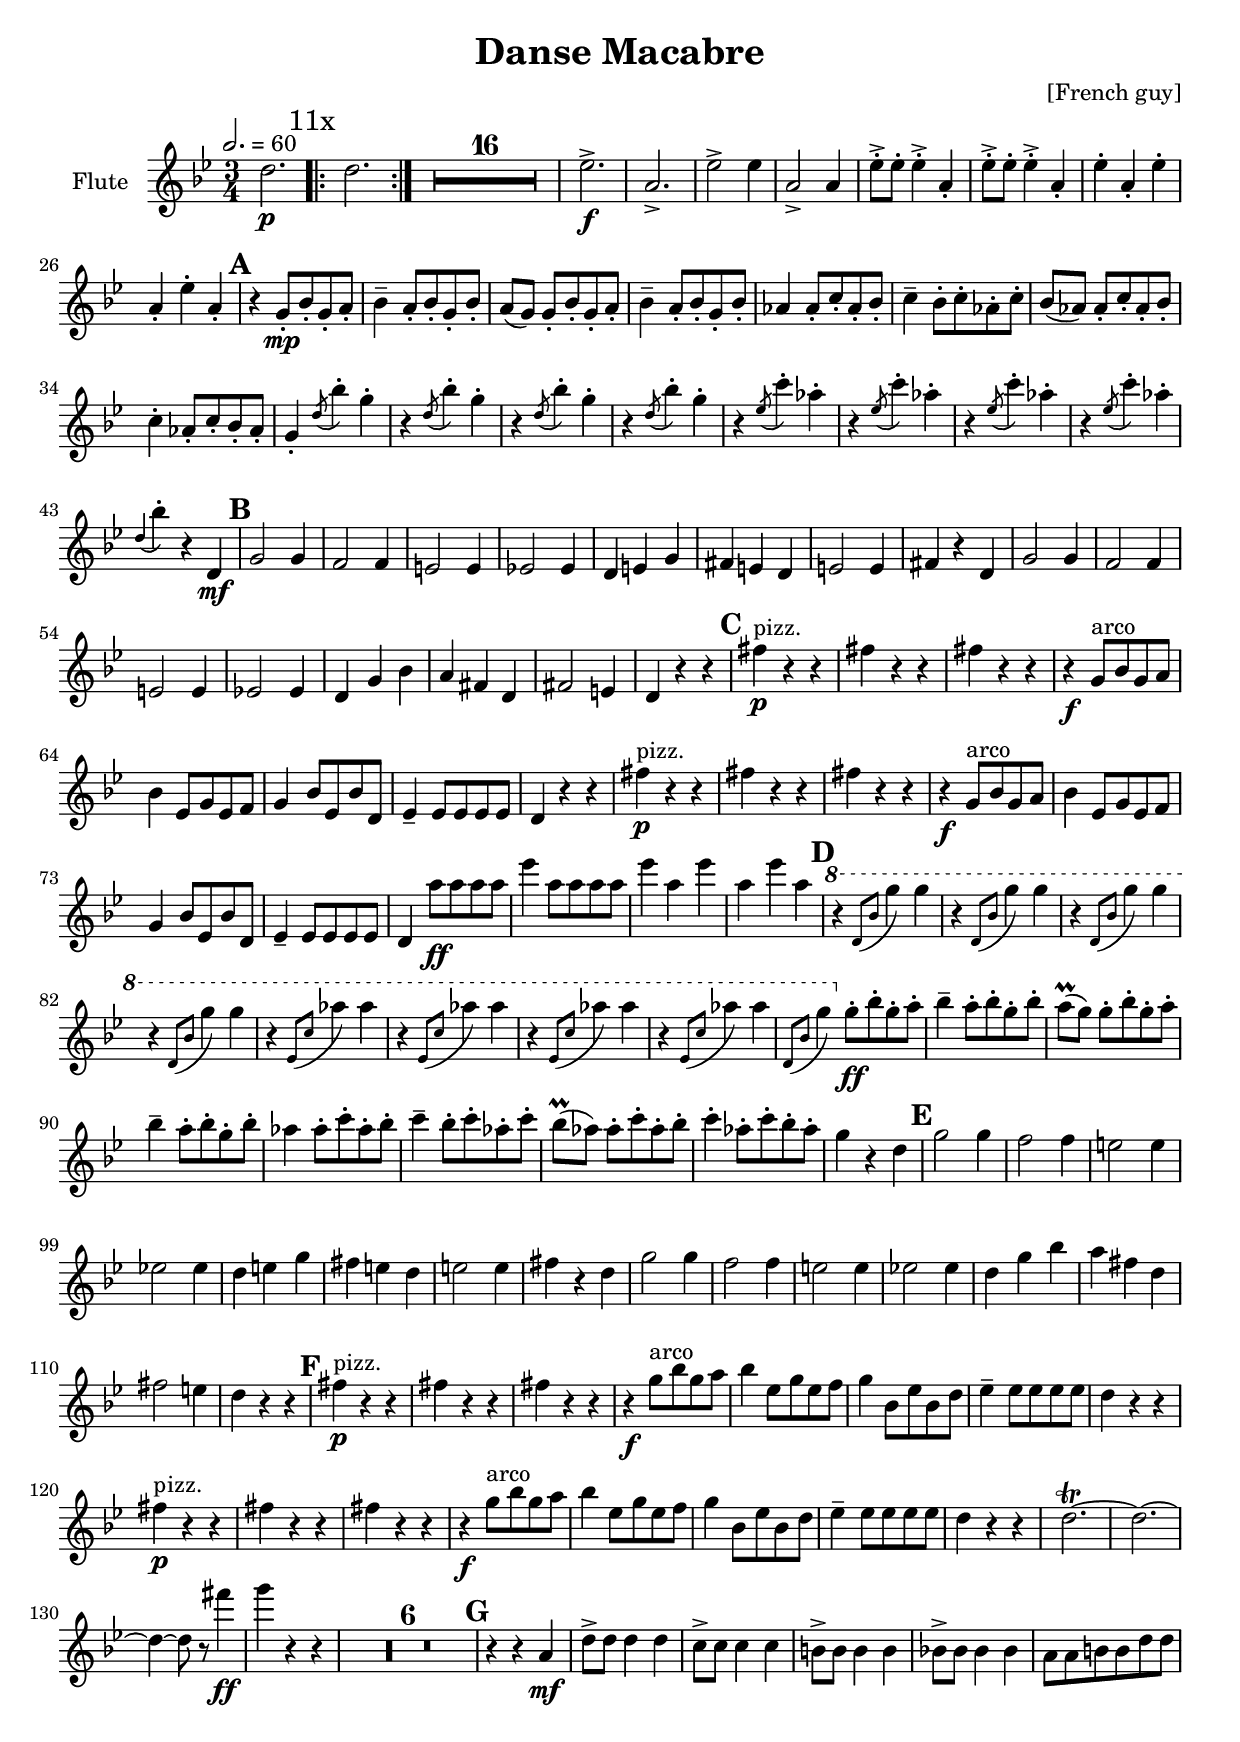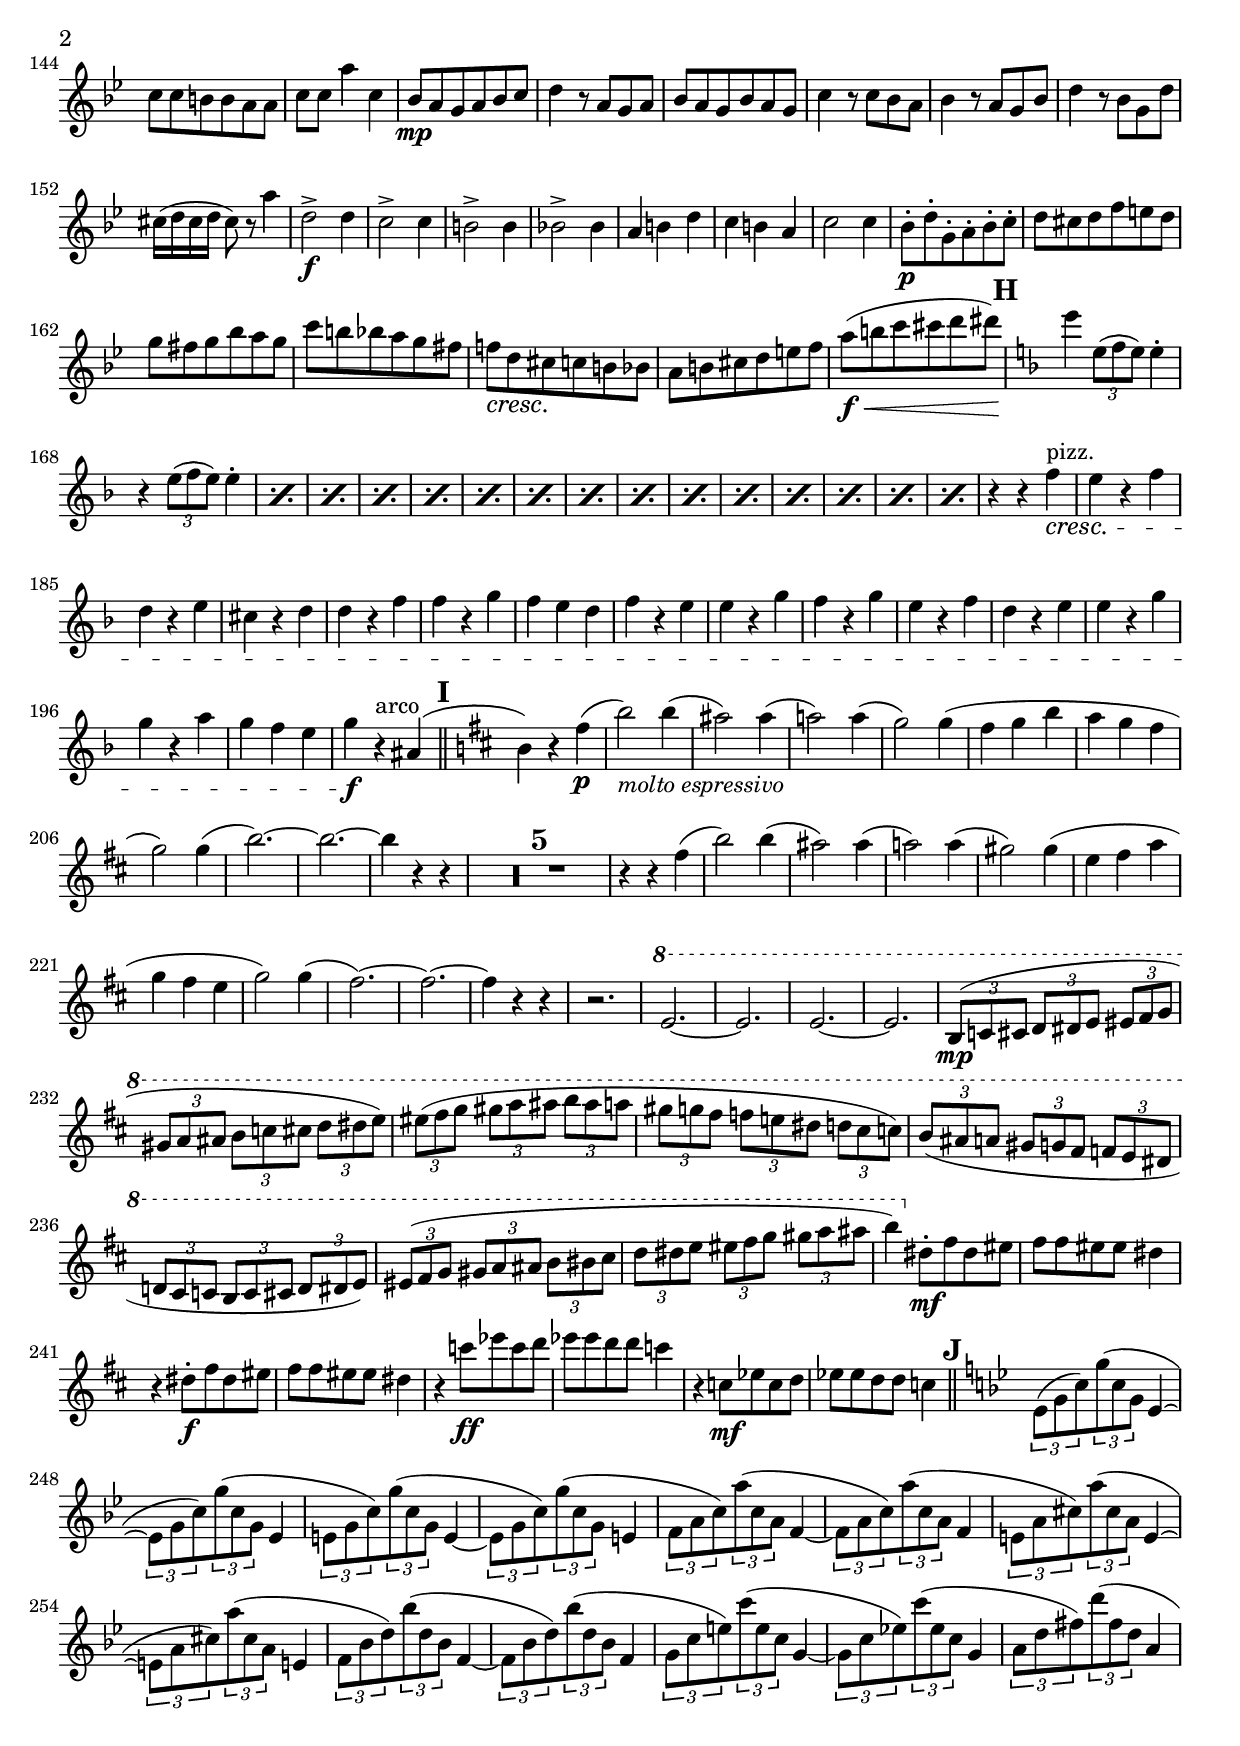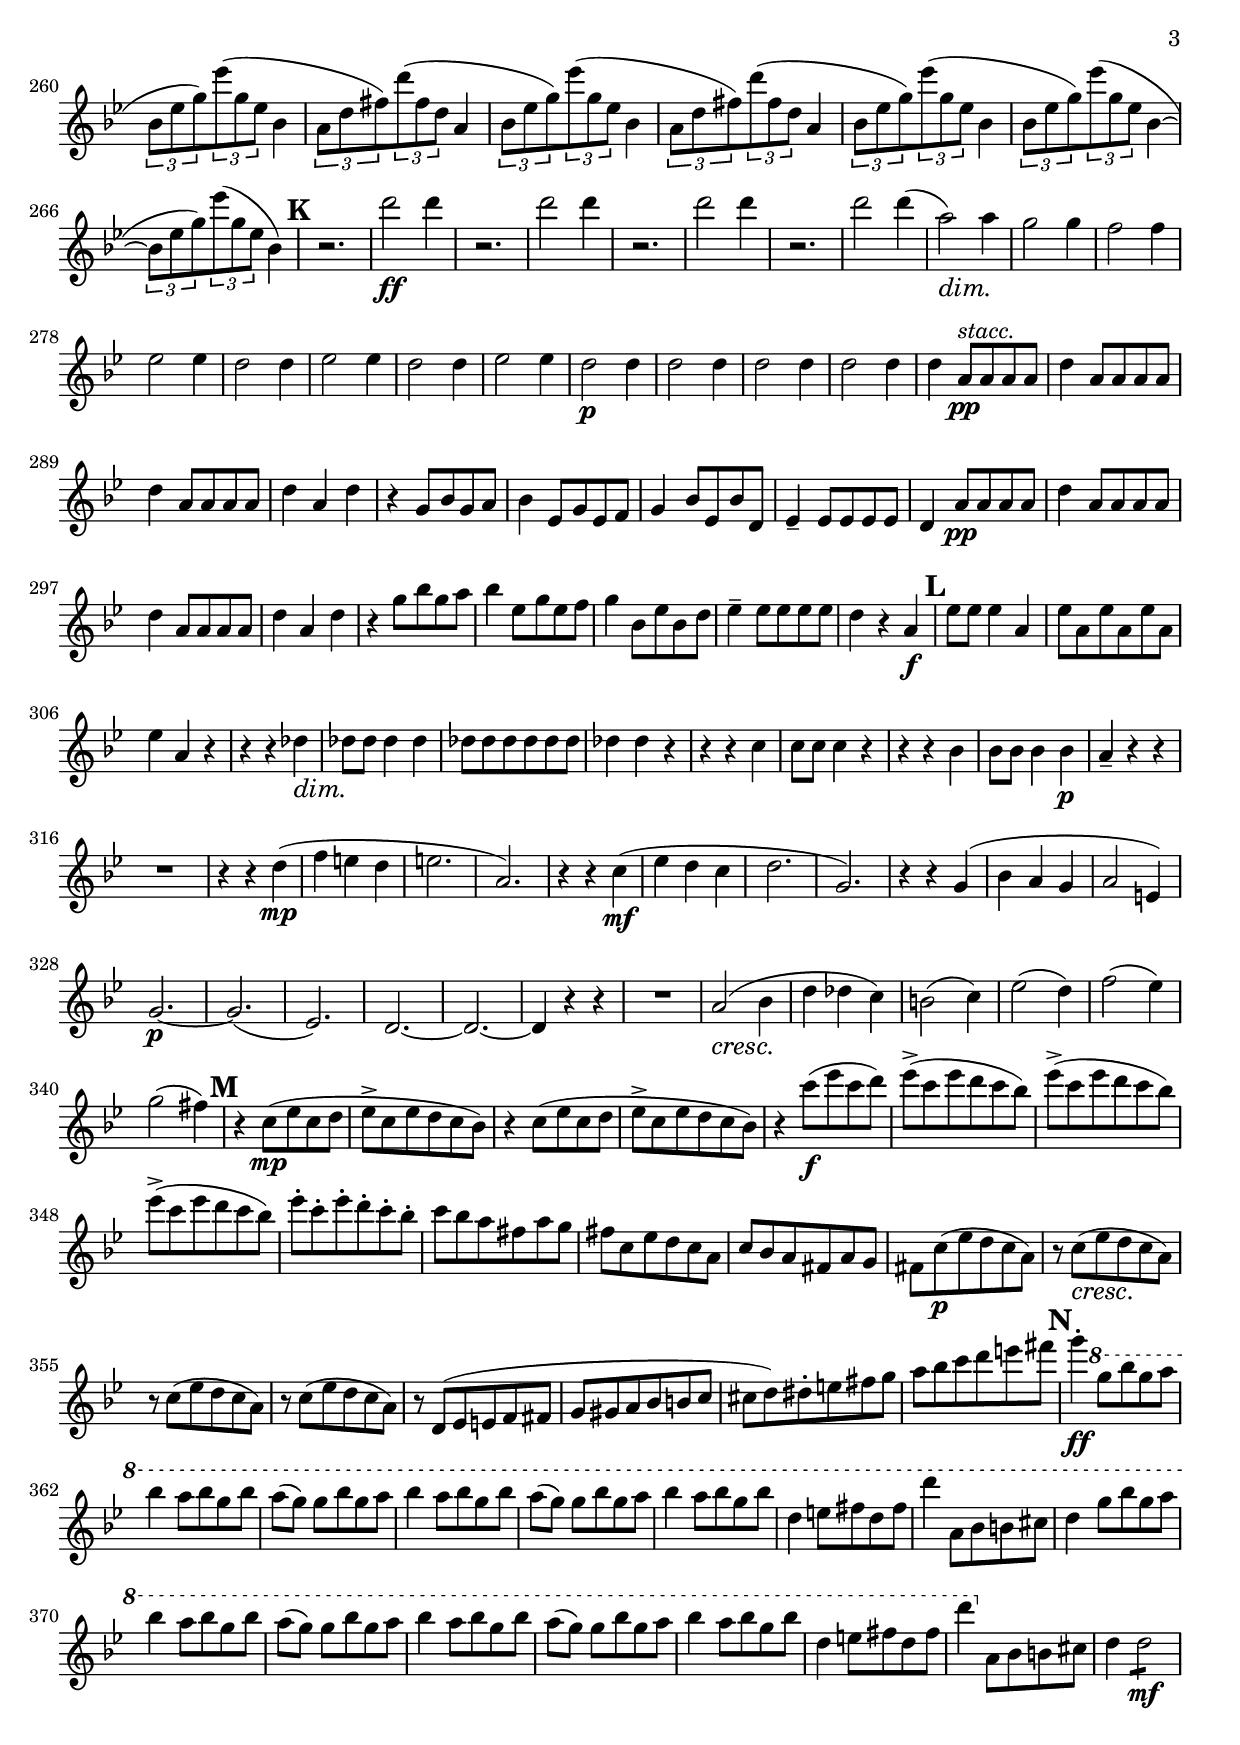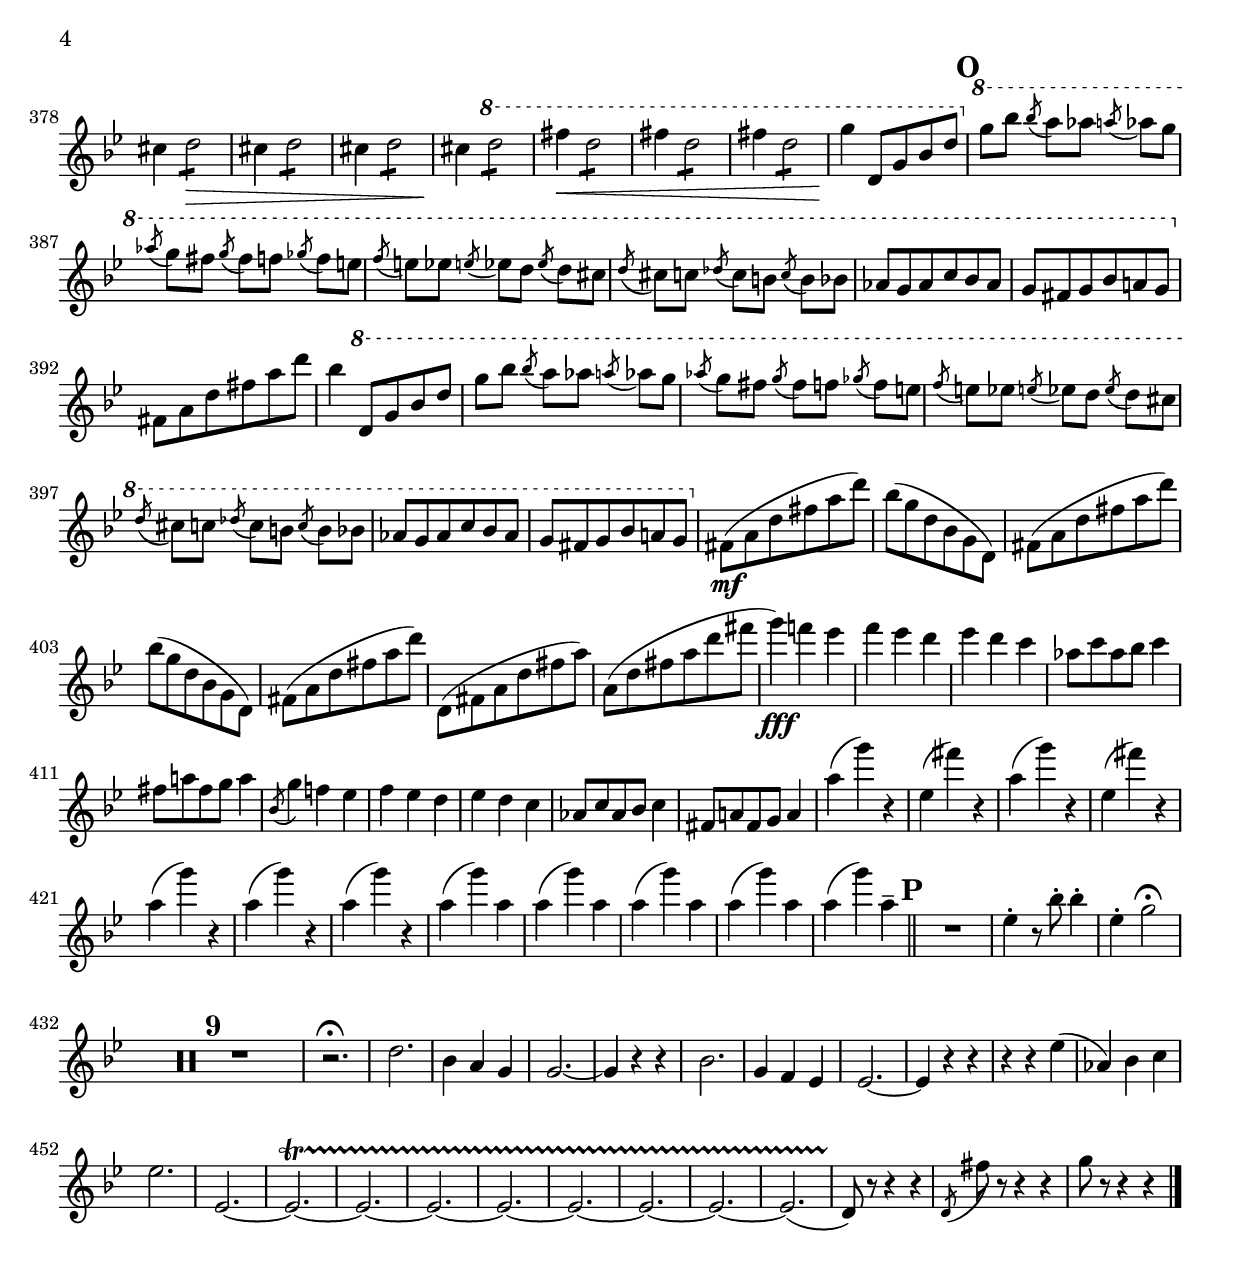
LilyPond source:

\header {
  title = "Danse Macabre"
  composer = "[French guy]"
}


flpreA = \relative c'' {
  d2. \p
  \mark \markup { 11x }
  \repeat volta 11 d2.
  % TODO: Fold this
  \compressFullBarRests
  R1*12
  % Piano two mesaures; mark cues?
  ees2.-> \f 
  a,2.->
  ees'2->  ees4
  a,2->   a4
  ees'8->-. ees8-. ees4->-. a,4-.
  ees'8->-. ees8-. ees4->-. a,4-.

  ees'4-. a,-. ees'-.
  a,-. ees'-. a,-.
}
flA = \relative c'' {
  \mark \default
  r4 g8-. \mp bes-. g-. a-.
  bes4-- a8-. bes-. g-. bes-.
  a([ g)] g-. bes-. g-. a-.
  bes4-- a8-. bes-. g-. bes-.
  aes4 aes8-. c-. aes-. bes-.
  c4-- bes8-. c-. aes-. c-.
  bes8([ aes]) aes-. c8-. aes-. bes-.
  c4-. aes8-. c-. bes-. aes-.

  g4-. \acciaccatura {d'8} bes'4-. g-.
  r4 \acciaccatura {d8} bes'4-. g-.
  r4 \acciaccatura {d8} bes'4-. g-.
  r4 \acciaccatura {d8} bes'4-. g-.

  r4 \acciaccatura {ees8} c'4-. aes-.
  r4 \acciaccatura {ees8} c'4-. aes-.
  r4 \acciaccatura {ees8} c'4-. aes-.
  r4 \acciaccatura {ees8} c'4-. aes-.

  \acciaccatura {d,} bes'4-. r4 d,,4 \mf

}
flB = \relative c'' {
  \mark \default
  g2 g4
  f2 f4
  e2 e4
  ees2 ees4
  d4 e g
  fis e d
  e2 e4
  fis4 r d
  g2 g4
  f2 f4
  e2 e4
  ees2 ees4
  d4 g bes
  a fis d
  fis2 e4
  d r4 r4

}
flC = \relative c' {
  \mark \default
  fis'4^"pizz." \p r r 
  fis4 r r
  fis4 r r

  r4 \f g,8^"arco" bes g a
  bes4 ees,8 g ees f
  g4 bes8 ees, bes' d,
  ees4-- ees8 ees ees ees
  d4 r4 r4

  fis'4^"pizz." \p r r
  fis4 r r
  fis4 r r

  r4 \f g,8^"arco" bes g a
  bes4 ees,8 g ees f
  g4 bes8 ees, bes' d,
  ees4-- ees8 ees ees ees
  d4  a''8 \ff a a a
  ees'4 a,8 a a a
  ees'4 a,4 ees'4
  a,4 ees'4 a,4
}
flD = \relative c'' {
  \mark \default

  \ottava #1
  r4 \acciaccatura {d8 bes'} g'4 g
  r4 \acciaccatura {d,8 bes'} g'4 g
  r4 \acciaccatura {d,8 bes'} g'4 g
  r4 \acciaccatura {d,8 bes'} g'4 g

  r4 \acciaccatura {ees,8 c'} aes'4 aes
  r4 \acciaccatura {ees,8 c'} aes'4 aes
  r4 \acciaccatura {ees,8 c'} aes'4 aes
  r4 \acciaccatura {ees,8 c'} aes'4 aes

  \acciaccatura {d,,8 bes'} g'4
  \ottava #0
  g,8-. \ff bes-. g-. a-.
  bes4-- a8-. bes-. g-. bes-.
  a([ \prall g)] g-. bes-. g-. a-.
  bes4-- a8-. bes-. g-. bes-.
  aes4 aes8-. c-. aes-. bes-.
  c4-- bes8-. c-. aes-. c-.
  bes8([ \prall aes]) aes-. c8-. aes-. bes-.
  c4-. aes8-. c-. bes-. aes-.

  g4 r d
}
flE = \relative c''' {
  \mark \default
  g2 g4
  f2 f4
  e2 e4
  ees2 ees4
  d4 e g
  fis e d
  e2 e4
  fis4 r d
  g2 g4
  f2 f4
  e2 e4
  ees2 ees4
  d4 g bes
  a fis d
  fis2 e4
  d r4 r4
}
flF = \relative c' {
  \mark \default
  fis'4^"pizz." \p r r 
  fis4 r r
  fis4 r r

  r4 \f g8^"arco" bes g a
  bes4 ees,8 g ees f
  g4 bes,8 ees bes d
  ees4-- ees8 ees ees ees
  d4 r4 r4

  fis4^"pizz." \p r r
  fis4 r r
  fis4 r r

  r4 \f g8^"arco" bes g a
  bes4 ees,8 g ees f
  g4 bes,8 ees bes d
  ees4-- ees8 ees ees ees
  d4 r r

  d2. \trill ~ d2. ~ d4 ~ d8 r
  %\acciaccatura {d8 a'} fis'4 \ff
  fis'4 \ff
  g r r
  \compressFullBarRests
  R2.*6


}
flG = \relative c'' {
  \mark \default
  r4 r a4 \mf
  d8-> d d4 d
  c8-> c c4 c
  b8-> b b4 b
  bes8-> bes bes4 bes
  a8 a b b d d
  c8 c b b a a
  c8 c a'4 c,

  bes8 \mp a g a bes c
  d4 r8 a8 g a
  bes8 a g bes a g
  c4 r8 c8 bes a
  bes4 r8 a g bes
  d4 r8 bes g d'
  cis16( d cis d cis8) r8 a'4

  %\acciaccatura{}
  d,2-> \f d4
  c2-> c4
  b2-> b4
  bes2-> bes4
  a4 b d
  c4 b a
  c2 c4

  bes8-. \p d-. g,-. a-. bes-. c-.
  d8 cis d f e d
  g8 fis g bes a g
  c8 b bes a g fis
  f8\cresc d \! cis c b bes
  a8 b cis d e f
  a8(\f \< b c cis d dis)\!
    
}
flH = \relative c'' {
  \mark \default
  \key f \major
  e'4 \tuplet 3/2 {e,8( f e)} e4-.
  \repeat percent 15 {r4 \tuplet 3/2 {e8( f e)} e4-.}
  r4 r f^"pizz." \cresc
  e r f
  d r e
  cis r d
  d r f
  f r g
  f e d
  f r e
  e r g
  f r g
  e r f
  d r e
  e r g
  g r a
  g f e
  g \! \f r^"arco" %ais,
}
flI = \relative c'' {

  ais4(
  \mark \markup { \bold I } %\default
  \bar "||"
  \key d \major
  b4) r fis'( \p
  b2)_\markup { \italic {molto espressivo} } b4(
  ais2) ais4(
  a2) a4(
  g2) g4(
  fis4 g b
  a g fis
  g2) g4(
  b2.) ~ b2. ~
  b4 r4 r4

  \compressFullBarRests
  R2.*5

  r4 r fis(
  b2) b4(
  ais2) ais4(
  a2) a4(
  gis2) gis4(
  e4 fis a
  g fis e
  g2) g4(
  fis2.) ~ fis2. ~
  fis4 r r
  r2.
  \ottava #1
  e2. ~ e2. % b
  e2. ~ e2. % ais
  \tuplet 3/2 {b8( \mp c cis} \tuplet 3/2 {d dis e} \tuplet 3/2 {eis fis g}
  \tuplet 3/2 {gis a ais} \tuplet 3/2 {b c cis} \tuplet 3/2 {d dis e)}
  \tuplet 3/2 {eis( fis g} \tuplet 3/2 {gis a ais} \tuplet 3/2 {b ais a}
  \tuplet 3/2 {gis g fis} \tuplet 3/2 {f e dis} \tuplet 3/2 {d cis c)}
  \tuplet 3/2 {b( ais a} \tuplet 3/2 {gis g fis} \tuplet 3/2 {f e dis}
  \tuplet 3/2 {d cis c} \tuplet 3/2 {b c cis} \tuplet 3/2 {d dis e)}
  \tuplet 3/2 {eis( fis g} \tuplet 3/2 {gis a ais} \tuplet 3/2 {b bis cis}
  \tuplet 3/2 {d dis e} \tuplet 3/2 {eis fis g} \tuplet 3/2 {gis a ais}
  b4)
  \ottava #0

  %dis,,,8-. fis dis eis
  dis,,8-. \mf fis dis eis
  fis8 fis eis eis dis4
  r4 dis8-. \f fis dis eis
  fis8 fis eis eis dis4
  r4 c'8 \ff ees c d
  ees8 ees d d c4
  r4 c,8 \mf ees c d
  ees8 ees d d c4
}
flJ = \relative c'' {
  \mark \default
  \bar "||"
  \key bes \major

  \tuplet 3/2 {ees,8([ g c)} \tuplet 3/2 {g'( c, g]} ees4 ~
  \tuplet 3/2 {ees8[ g c)} \tuplet 3/2 {g'( c, g]} ees4

  \tuplet 3/2 {e8[ g c)} \tuplet 3/2 {g'( c, g]} e4 ~
  \tuplet 3/2 {e8[ g c)} \tuplet 3/2 {g'( c, g]} e4

  \tuplet 3/2 {f8[ a c)} \tuplet 3/2 {a'( c, a]} f4 ~
  \tuplet 3/2 {f8[ a c)} \tuplet 3/2 {a'( c, a]} f4

  \tuplet 3/2 {e8[ a cis)} \tuplet 3/2 {a'( cis, a]} e4 ~
  \tuplet 3/2 {e8[ a cis)} \tuplet 3/2 {a'( cis, a]} e4

  \tuplet 3/2 {f8[ bes d)} \tuplet 3/2 {bes'( d, bes]} f4 ~
  \tuplet 3/2 {f8[ bes d)} \tuplet 3/2 {bes'( d, bes]} f4

  \tuplet 3/2 {g8[ c e)} \tuplet 3/2 {c'( e, c]} g4 ~

  \tuplet 3/2 {g8[ c ees)} \tuplet 3/2 {c'( ees, c]} g4

  \tuplet 3/2 {a8[ d fis)} \tuplet 3/2 {d'( fis, d]} a4
  \tuplet 3/2 {bes8[ ees g)} \tuplet 3/2 {ees'( g, ees]} bes4
  \tuplet 3/2 {a8[ d fis)} \tuplet 3/2 {d'( fis, d]} a4
  \tuplet 3/2 {bes8[ ees g)} \tuplet 3/2 {ees'( g, ees]} bes4
  \tuplet 3/2 {a8[ d fis)} \tuplet 3/2 {d'( fis, d]} a4
  \tuplet 3/2 {bes8[ ees g)} \tuplet 3/2 {ees'( g, ees]} bes4

  %\tuplet 3/2 {d8[ a fis')} \tuplet 3/2 {d'( fis, a,]} d4
  %\tuplet 3/2 {ees8[ bes g')} \tuplet 3/2 {ees'( g, bes,]} ees4

  %\tuplet 3/2 {d8[ a fis')} \tuplet 3/2 {d'( fis, a,]} d4
  %\tuplet 3/2 {ees8[ bes g')} \tuplet 3/2 {ees'( g, bes,]} ees4 ~

  \tuplet 3/2 {bes8[ ees g)} \tuplet 3/2 {ees'( g, ees]} bes4 ~
  \tuplet 3/2 {bes8[ ees g)} \tuplet 3/2 {ees'( g, ees]} bes4)
  %\tuplet 3/2 {ees8[ bes g')} \tuplet 3/2 {ees'( g, bes,]} ees4)
}
flK = \relative c'' {
  \mark \default
  r2. d'2 \ff d4
  r2. d2 d4
  r2. d2 d4
  r2. d2 d4(
  a2) \dim a4 \!
  g2 g4
  f2 f4
  ees2 ees4
  d2 d4
  ees2 ees4
  d2 d4
  ees2 ees4
  d2 \p d4
  d2 d4
  d2 d4
  d2 d4

  d4 a8^\markup{\italic stacc.} \pp a a a
  d4 a8 a a a
  d4 a8 a a a
  d4 a4 d

  r4 g,8 bes g a
  bes4 ees,8 g ees f
  g4 bes8 ees, bes' d,
  ees4-- ees8 ees ees ees

  d4 a'8 \pp a a a
  d4 a8 a a a
  d4 a8 a a a
  d4 a4 d

  r4 g8 bes g a
  bes4 ees,8 g ees f
  g4 bes,8 ees bes d
  ees4-- ees8 ees ees ees
  d4 r4 a4 \f
}
flL = \relative c'' {
  \mark \default
  %r2

  %a4 \f
  ees8 ees ees4 a,
  ees'8 a, ees' a, ees' a,
  ees'4 a, r
  r4 r des \dim
  des8 \! des des4 des
  des8 des des des des des
  des4 des r4
  r4 r c
  c8 c c4 r
  r4 r bes
  bes8 bes bes4 bes4 \p % g + bes => fis + a
  a4-- r4 r

  R2.
  r4 r d( \mp
  f4 e d
  e2.
  a,2.)
  r4 r c( \mf
  ees4 d c
  d2.
  g,2.)
  r4 r g(
  bes4 a g
  a2 e4)

  g2.\p ~ g2.( ees2.)
  d2.~d2.~d4 r r

  R2.

  a'2( \cresc bes4 \!
  d des c)
  b2( c4)
  ees2( d4)
  f2( ees4)
  g2( fis4)
}
flM = \relative c'' {
  \mark \default

  r4 c8( \mp ees c d
  ees8-> c ees d c bes)
  r4 c8( ees c d
  ees8-> c ees d c bes)
  r4 c'8( \f ees c d)
  ees8->( c ees d c bes)
  ees8->( c ees d c bes)
  ees8->( c ees d c bes)
  ees8-. c-. ees-. d-. c-. bes-.
  c 8bes a fis a g
  fis8 c ees d c a
  c8 bes a fis a g

  fis8 c'( \p ees d c a)
  r8 c( \cresc ees \! d c a)
  r8 c( ees d c a)
  r8 c( ees d c a)

  r8 d,( ees e f fis
  g8 gis a bes b c
  cis8 d) dis-. e fis g
  a bes c d e fis
  % g4-.
}
flN = \relative c'' {
  \mark \default
  g''4-. \ff
  
  \ottava #1
  g8 bes g a
  bes4 a8 bes g bes
  a([ g)] g bes g a
  bes4 a8 bes g bes
  a([ g)] g bes g a
  bes4 a8 bes g bes
  d,4  e8 fis d fis
  d'4 a,8 bes b cis
  d4 g8 bes g a
  bes4 a8 bes g bes
  a([ g)] g bes g a
  bes4 a8 bes g bes
  a([ g)] g bes g a
  bes4 a8 bes g bes
  d,4 e8 fis d fis
  d'4 
  \ottava #0
  a,,8 bes b cis
  d4 \repeat tremolo 4 d8 \mf
  cis4 \repeat tremolo 4 d8 \>
  cis4 \repeat tremolo 4 d8
  cis4 \repeat tremolo 4 d8

  cis4 \!
  \ottava #1
  \repeat tremolo 4 d'8
  fis4 \< \repeat tremolo 4 d8
  fis4 \repeat tremolo 4 d8
  fis4 \repeat tremolo 4 d8
  g4 \! d,8 g bes d
  \ottava #0

}
flO = \relative c'' {
  \mark \default
  \ottava #1
  g''8 bes
  \acciaccatura bes8 a[ aes]
  \acciaccatura a aes[ g]

  \acciaccatura aes g[ fis]
  \acciaccatura g fis[ f]
  \acciaccatura ges f[ e]

  \acciaccatura f e[ ees]
  \acciaccatura e ees[ d]
  \acciaccatura ees d[ cis]

  \acciaccatura d cis[ c]
  \acciaccatura des c[ b]
  \acciaccatura c b[ bes]

  aes8 g aes c bes aes
  g fis g bes a g
  \ottava #0
  fis,8 a d fis a d
  bes4
  \ottava #1
  d,8 g bes d
  g8 bes
  \acciaccatura bes8 a[ aes]
  \acciaccatura a aes[ g]

  \acciaccatura aes g[ fis]
  \acciaccatura g fis[ f]
  \acciaccatura ges f[ e]

  \acciaccatura f e[ ees]
  \acciaccatura e ees[ d]
  \acciaccatura ees d[ cis]

  \acciaccatura d cis[ c]
  \acciaccatura des c[ b]
  \acciaccatura c b[ bes]

  aes8 g aes c bes aes
  g fis g bes a g
  \ottava #0

  fis,8( \mf a d fis a d)
  bes( g d bes g d)
  fis( a d fis a d)
  bes( g d bes g d)
  fis( a d fis a d)
  d,,( fis a d fis a)
  a,( d fis a d fis
  g4) \fff f ees
  f ees d
  ees d c

  aes8 c aes bes c4
  fis,8 a fis g a4
  \acciaccatura bes,8 g'4 f ees
  f ees d
  ees d c
  aes8 c aes bes c4
  fis,8 a fis g a4

  a'4( g') r
  ees,( fis') r
  a,4( g') r
  ees,( fis') r
  a,4( g') r
  a,4( g') r
  a,4( g') r
  a,4( g') a,
  a4( g') a,
  a4( g') a,
  a4( g') a,
  a4( g') a,--
  \bar "||"
}
flP = \relative c'' {
  \mark \default
  R2.
  ees4-. r8 bes'8-. bes4-.
  ees,4-. g2\fermata

  \compressFullBarRests
  R2.*9
  r2.\fermata
  d2.
  bes4 a g
  g2.~g4 r r
  bes2.
  g4 f ees
  ees2.~ees4 r r
  r4 r ees'(
  aes,) bes c
  ees2.
  ees,2.~
  ees2.~\startTrillSpan
  \repeat unfold 6 {ees2.~}
  ees2.(
  d8\stopTrillSpan) r r4 r
  \acciaccatura{d8} fis'8 r r4 r
  g8 r r4 r
}


\version "2.18.2"
\score { <<
  \new Staff \with { 
    instrumentName = #"Flute"
    midiInstrument = #"flute"
  } {
    \accidentalStyle modern
	\tempo 2. = 60
    \key bes \major
    \time 3/4
    %{
    \flpreA
    \flA \flB \flC \flD
    \flE \flF \flG \flH
    \flI \flJ \flK \flL
    \flM \flN \flO \flP
    %}
    \flpreA
    \flA \flB \flC \flD
    \flE \flF \flG \flH
    \flI \flJ \flK \flL
    \flM \flN \flO \flP
    \bar "|."

  }

   
>>
\layout { }
%\midi { }
}

